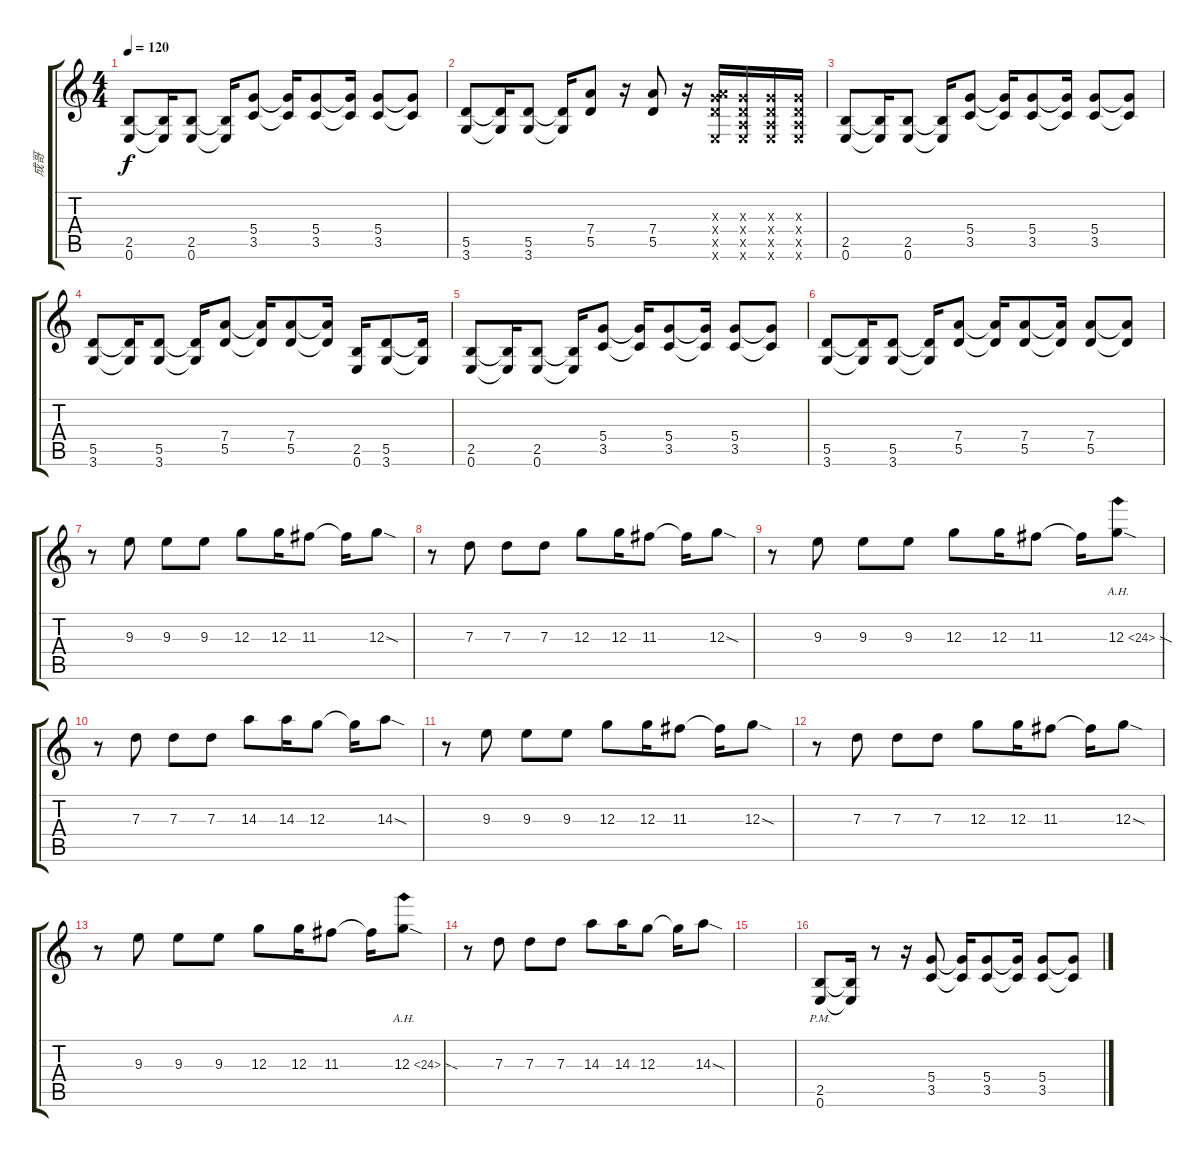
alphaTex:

\track ("成哥" "成哥") {instrument electricguitarmuted}
\staff {score tabs}
\tuning (E4 B3 G3 D3 A2 E2) {hide}
\ts (4 4)
\tempo 120
\clef g2
\ks c
(2.5 0.6).8{dy f instrument overdrivenguitar} (2.5{t} 0.6{t}).16 (2.5 0.6).8 (2.5{t} 0.6{t}).16 (5.4 3.5).8 (5.4{t} 3.5{t}).16 (5.4 3.5).8 (5.4{t} 3.5{t}).16 (5.4 3.5).8 (5.4{t} 3.5{t}).8 |
(5.5 3.6).8{instrument overdrivenguitar} (5.5{t} 3.6{t}).16 (5.5 3.6).8 (5.5{t} 3.6{t}).16 (7.4 5.5).8 r.16 (7.4 5.5).8 r.16 (0.3{x} 7.4{x} 5.5{x} 0.6{x}).16 (0.3{x} 0.4{x} 0.5{x} 0.6{x}).16 (0.3{x} 0.4{x} 0.5{x} 0.6{x}).16 (0.3{x} 0.4{x} 0.5{x} 0.6{x}).16 |
(2.5 0.6).8{instrument overdrivenguitar} (2.5{t} 0.6{t}).16 (2.5 0.6).8 (2.5{t} 0.6{t}).16 (5.4 3.5).8 (5.4{t} 3.5{t}).16 (5.4 3.5).8 (5.4{t} 3.5{t}).16 (5.4 3.5).8 (5.4{t} 3.5{t}).8 |
(5.5 3.6).8{instrument overdrivenguitar} (5.5{t} 3.6{t}).16 (5.5 3.6).8 (5.5{t} 3.6{t}).16 (7.4 5.5).8 (7.4{t} 5.5{t}).16 (7.4 5.5).8 (7.4{t} 5.5{t}).16 (2.5 0.6).16 (5.5 3.6).8 (5.5{t} 3.6{t}).16 |
(2.5 0.6).8{instrument overdrivenguitar} (2.5{t} 0.6{t}).16 (2.5 0.6).8 (2.5{t} 0.6{t}).16 (5.4 3.5).8 (5.4{t} 3.5{t}).16 (5.4 3.5).8 (5.4{t} 3.5{t}).16 (5.4 3.5).8 (5.4{t} 3.5{t}).8 |
(5.5 3.6).8{instrument overdrivenguitar} (5.5{t} 3.6{t}).16 (5.5 3.6).8 (5.5{t} 3.6{t}).16 (7.4 5.5).8 (7.4{t} 5.5{t}).16 (7.4 5.5).8 (7.4{t} 5.5{t}).16 (7.4 5.5).8 (7.4{t} 5.5{t}).8 |
r.8 9.3.8 9.3.8 9.3.8 12.3.8 12.3.16 11.3.8 11.3{t}.16 12.3{sod}.8 |
r.8 7.3.8 7.3.8 7.3.8 12.3.8 12.3.16 11.3.8 11.3{t}.16 12.3{sod}.8 |
r.8 9.3.8 9.3.8 9.3.8 12.3.8 12.3.16 11.3.8 11.3{t}.16 12.3{ah 12 sod}.8 |
r.8 7.3.8 7.3.8 7.3.8 14.3.8 14.3.16 12.3.8 12.3{t}.16 14.3{sod}.8 |
r.8 9.3.8 9.3.8 9.3.8 12.3.8 12.3.16 11.3.8 11.3{t}.16 12.3{sod}.8 |
r.8 7.3.8 7.3.8 7.3.8 12.3.8 12.3.16 11.3.8 11.3{t}.16 12.3{sod}.8 |
r.8 9.3.8 9.3.8 9.3.8 12.3.8 12.3.16 11.3.8 11.3{t}.16 12.3{ah 12 sod}.8 |
r.8 7.3.8 7.3.8 7.3.8 14.3.8 14.3.16 12.3.8 12.3{t}.16 14.3{sod}.8 |
|
(2.5 0.6{pm}).8{instrument overdrivenguitar} (2.5{t} 0.6{t}).16 r.8 r.16 (5.4 3.5).8 (5.4{t} 3.5{t}).16 (5.4 3.5).8 (5.4{t} 3.5{t}).16 (5.4 3.5).8 (5.4{t} 3.5{t}).8
